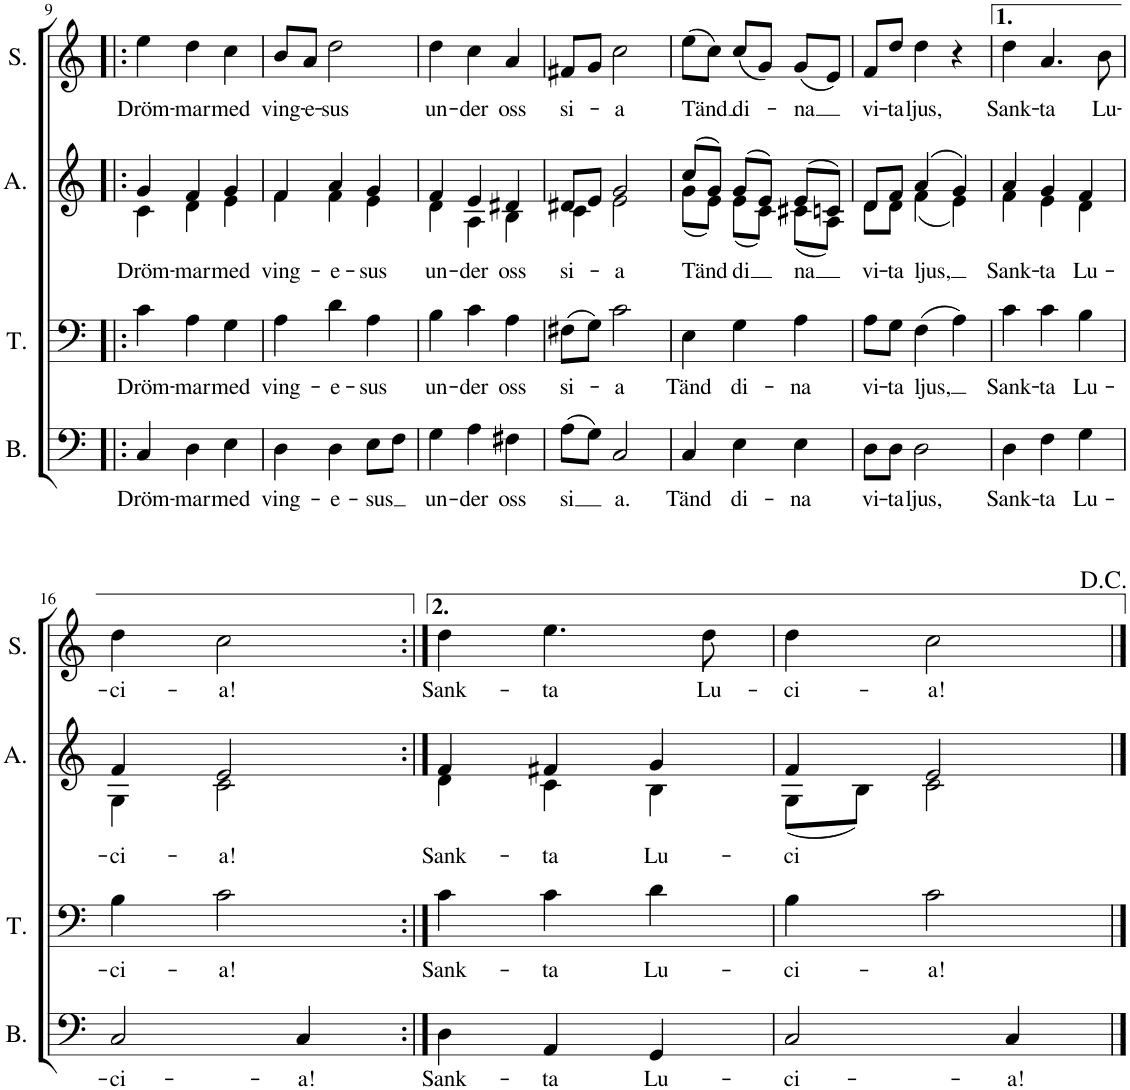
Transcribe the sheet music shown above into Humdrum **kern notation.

**kern	**text	**kern	**text	**kern	**text	**kern	**text
*part4	*part4	*part3	*part3	*part2	*part2	*part1	*part1
*staff4	*staff4	*staff3	*staff3	*staff2	*staff2	*staff1	*staff1
*I"Bass	*	*I"Tenor	*	*I"Alto	*	*I"Soprano	*
*I'B.	*	*I'T.	*	*I'A.	*	*I'S.	*
!!LO:PB:g=z
*clefF4	*	*clefF4	*	*clefG2	*	*clefG2	*
*k[]	*	*k[]	*	*k[]	*	*k[]	*
*M3/4	*	*M3/4	*	*M3/4	*	*M3/4	*
=9!|:	=9!|:	=9!|:	=9!|:	=9!|:	=9!|:	=9!|:	=9!|:
!	!LO:LY:b	!	!LO:LY:b	!	!LO:LY:b	!	!LO:LY:b
*	*	*	*	*^	*	*	*
4C/	Dröm-	4c\	Dröm-	4g/	4c\	Dröm-	4ee\	Dröm-
!	!LO:LY:b	!	!LO:LY:b	!	!	!LO:LY:b	!	!LO:LY:b
4D\	-mar	4A\	-mar	4f/	4d\	-mar	4dd\	-mar
!	!LO:LY:b	!	!LO:LY:b	!	!	!LO:LY:b	!	!LO:LY:b
4E\	med	4G\	med	4g/	4e\	med	4cc\	med
=10	=10	=10	=10	=10	=10	=10	=10	=10
!	!LO:LY:b	!	!LO:LY:b	!	!	!LO:LY:b	!	!LO:LY:b
4D\	ving-	4A\	ving-	4f/	4f\	ving-	8b/L	ving-
!	!	!	!	!	!	!	!	!LO:LY:b
.	.	.	.	.	.	.	8a/J	-e-
!	!LO:LY:b	!	!LO:LY:b	!	!	!LO:LY:b	!	!LO:LY:b
4D\	-e-	4d\	-e-	4a/	4f\	-e-	2dd\	-sus
!	!LO:LY:b	!	!LO:LY:b	!	!	!LO:LY:b	!	!
8E\L	-sus	4A\	-sus	4g/	4e\	-sus	.	.
8F\J	.	.	.	.	.	.	.	.
=11	=11	=11	=11	=11	=11	=11	=11	=11
!	!LO:LY:b	!	!LO:LY:b	!	!	!LO:LY:b	!	!LO:LY:b
4G\	un-	4B\	un-	4f/	4d\	un-	4dd\	un-
!	!LO:LY:b	!	!LO:LY:b	!	!	!LO:LY:b	!	!LO:LY:b
4A\	-der	4c\	-der	4e/	4A\	-der	4cc\	-der
!	!LO:LY:b	!	!LO:LY:b	!	!	!LO:LY:b	!	!LO:LY:b
4F#X\	oss	4A\	oss	4d#X/	4B\	oss	4a/	oss
=12	=12	=12	=12	=12	=12	=12	=12	=12
!	!LO:LY:b	!	!LO:LY:b	!	!	!LO:LY:b	!	!LO:LY:b
(8A\L	-si	(8F#X\L	si-	8d#X/L	4c\	si-	8f#X/L	si-
8G\J)	.	8G\J)	.	8e/J	.	.	8g/J	.
!	!LO:LY:b	!	!LO:LY:b	!	!	!LO:LY:b	!	!LO:LY:b
2C/	a.	2c\	a	2g/	2e\	-a	2cc\	-a
=13	=13	=13	=13	=13	=13	=13	=13	=13
!	!LO:LY:b	!	!LO:LY:b	!	!	!LO:LY:b	!	!LO:LY:b
4C/	Tänd	4E\	Tänd	(8cc/L	(8g\L	Tänd	(8ee\L	Tänd
.	.	.	.	8g/J)	8e\J)	.	8cc\J)	.
!	!LO:LY:b	!	!LO:LY:b	!	!	!LO:LY:b	!	!LO:LY:b
4E\	di-	4G\	di-	(8g/L	(8e\L	-di	(8cc/L	di-
.	.	.	.	8e/J)	8c\J)	.	8g/J)	.
!	!LO:LY:b	!	!LO:LY:b	!	!	!LO:LY:b	!	!LO:LY:b
4E\	-na	4A\	-na	(8e/L	(8c#X\L	na	(8g/L	-na
.	.	.	.	8cn/J)	8A\J)	.	8e/J)	.
=14	=14	=14	=14	=14	=14	=14	=14	=14
!	!LO:LY:b	!	!LO:LY:b	!	!	!LO:LY:b	!	!LO:LY:b
8D\L	vi-	8A\L	vi-	8d/L	8d\L	vi-	8f/L	vi-
!	!LO:LY:b	!	!LO:LY:b	!	!	!LO:LY:b	!	!LO:LY:b
8D\J	-ta	8G\J	-ta	8f/J	8d\J	-ta	8dd/J	-ta
!	!LO:LY:b	!	!LO:LY:b	!	!	!LO:LY:b	!	!LO:LY:b
2D\	ljus,	(4F\	ljus,	(4a/	(4f\	ljus,	4dd\	ljus,
.	.	4A\)	.	4g/)	4e\)	.	4r	.
=15	=15	=15	=15	=15	=15	=15	=15	=15
!	!LO:LY:b	!	!LO:LY:b	!	!	!LO:LY:b	!	!LO:LY:b
4D\	Sank-	4c\	Sank-	4a/	4f\	Sank-	4dd\	Sank-
!	!LO:LY:b	!	!LO:LY:b	!	!	!LO:LY:b	!	!LO:LY:b
4F\	-ta	4c\	-ta	4g/	4e\	-ta	4.a/	-ta
!	!LO:LY:b	!	!LO:LY:b	!	!	!LO:LY:b	!	!
4G\	Lu-	4B\	Lu-	4f/	4d\	Lu-	.	.
!	!	!	!	!	!	!	!	!LO:LY:b
.	.	.	.	.	.	.	8b\	Lu-
!!LO:LB:g=z
=16	=16	=16	=16	=16	=16	=16	=16	=16
!	!LO:LY:b	!	!LO:LY:b	!	!	!LO:LY:b	!	!LO:LY:b
2C/	-ci-	4B\	-ci-	4f/	4G\	-ci-	4dd\	-ci-
!	!	!	!LO:LY:b	!	!	!LO:LY:b	!	!LO:LY:b
.	.	2c\	-a!	2e/	2c\	-a!	2cc\	-a!
!	!LO:LY:b	!	!	!	!	!	!	!
4C/	-a!	.	.	.	.	.	.	.
=17:|!	=17:|!	=17:|!	=17:|!	=17:|!	=17:|!	=17:|!	=17:|!	=17:|!
!	!LO:LY:b	!	!LO:LY:b	!	!	!LO:LY:b	!	!LO:LY:b
4D\	Sank-	4c\	Sank-	4f/	4d\	Sank-	4dd\	Sank-
!	!LO:LY:b	!	!LO:LY:b	!	!	!LO:LY:b	!	!LO:LY:b
4AA/	-ta	4c\	-ta	4f#X/	4c\	-ta	4.ee\	-ta
!	!LO:LY:b	!	!LO:LY:b	!	!	!LO:LY:b	!	!
4GG/	Lu-	4d\	Lu-	4g/	4B\	Lu-	.	.
!	!	!	!	!	!	!	!	!LO:LY:b
.	.	.	.	.	.	.	8dd\	Lu-
=18	=18	=18	=18	=18	=18	=18	=18	=18
!	!LO:LY:b	!	!LO:LY:b	!	!	!LO:LY:b	!	!LO:LY:b
2C/	-ci-	4B\	-ci-	4f/	(8G\L	-ci	4dd\	-ci-
.	.	.	.	.	8B\J)	.	.	.
!	!	!	!LO:LY:b	!	!	!	!	!LO:LY:b
.	.	2c\	-a!	2e/	2c\	.	2cc\	-a!
!	!LO:LY:b	!	!	!	!	!	!	!
4C/	-a!	.	.	.	.	.	.	.
*	*	*	*	*v	*v	*	*	*
==	==	==	==	==	==	==	==
*-	*-	*-	*-	*-	*-	*-	*-
